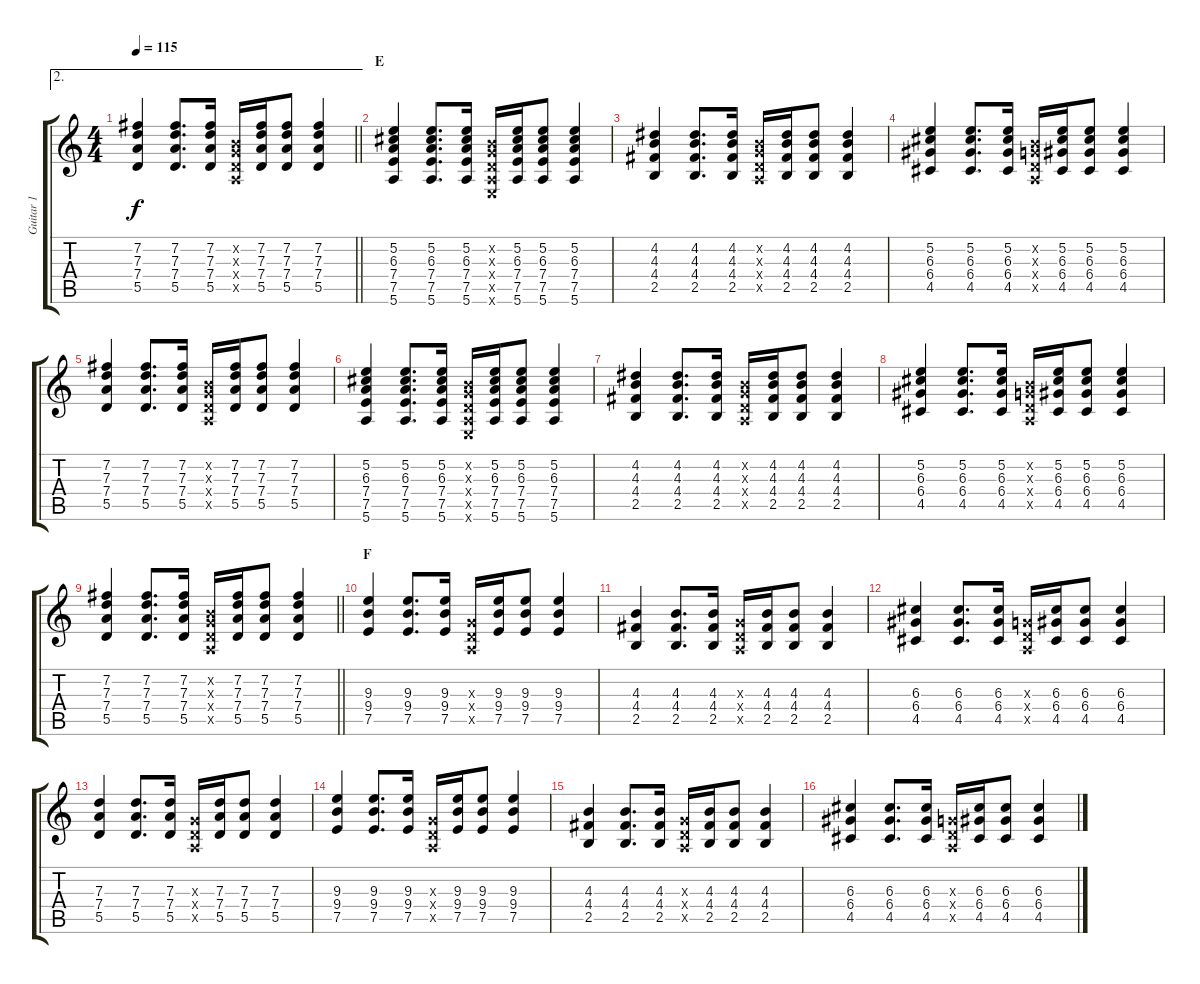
\track ("Guitar 1" "Guitar 1") {instrument distortionguitar}
\staff {score tabs}
\tuning (E4 B3 G3 D3 A2 E2) {hide}
\ae 2
\ts (4 4)
\tempo 115
\clef g2
\barLineRight lightlight
\ks c
(7.2 7.3 7.4 5.5).4{dy f} (7.2 7.3 7.4 5.5).8{d} (7.2 7.3 7.4 5.5).16 (0.2{x} 0.3{x} 0.4{x} 0.5{x}).16 (7.2 7.3 7.4 5.5).16 (7.2 7.3 7.4 5.5).8 (7.2 7.3 7.4 5.5).4 |
\section ("" "E")
(5.2 6.3 7.4 7.5 5.6).4 (5.2 6.3 7.4 7.5 5.6).8{d} (5.2 6.3 7.4 7.5 5.6).16 (0.2{x} 0.3{x} 0.4{x} 0.5{x} 0.6{x}).16 (5.2 6.3 7.4 7.5 5.6).16 (5.2 6.3 7.4 7.5 5.6).8 (5.2 6.3 7.4 7.5 5.6).4 |
(4.2 4.3 4.4 2.5).4 (4.2 4.3 4.4 2.5).8{d} (4.2 4.3 4.4 2.5).16 (0.2{x} 0.3{x} 0.4{x} 0.5{x}).16 (4.2 4.3 4.4 2.5).16 (4.2 4.3 4.4 2.5).8 (4.2 4.3 4.4 2.5).4 |
(5.2 6.3 6.4 4.5).4 (5.2 6.3 6.4 4.5).8{d} (5.2 6.3 6.4 4.5).16 (0.2{x} 0.3{x} 0.4{x} 0.5{x}).16 (5.2 6.3 6.4 4.5).16 (5.2 6.3 6.4 4.5).8 (5.2 6.3 6.4 4.5).4 |
(7.2 7.3 7.4 5.5).4 (7.2 7.3 7.4 5.5).8{d} (7.2 7.3 7.4 5.5).16 (0.2{x} 0.3{x} 0.4{x} 0.5{x}).16 (7.2 7.3 7.4 5.5).16 (7.2 7.3 7.4 5.5).8 (7.2 7.3 7.4 5.5).4 |
(5.2 6.3 7.4 7.5 5.6).4 (5.2 6.3 7.4 7.5 5.6).8{d} (5.2 6.3 7.4 7.5 5.6).16 (0.2{x} 0.3{x} 0.4{x} 0.5{x} 0.6{x}).16 (5.2 6.3 7.4 7.5 5.6).16 (5.2 6.3 7.4 7.5 5.6).8 (5.2 6.3 7.4 7.5 5.6).4 |
(4.2 4.3 4.4 2.5).4 (4.2 4.3 4.4 2.5).8{d} (4.2 4.3 4.4 2.5).16 (0.2{x} 0.3{x} 0.4{x} 0.5{x}).16 (4.2 4.3 4.4 2.5).16 (4.2 4.3 4.4 2.5).8 (4.2 4.3 4.4 2.5).4 |
(5.2 6.3 6.4 4.5).4 (5.2 6.3 6.4 4.5).8{d} (5.2 6.3 6.4 4.5).16 (0.2{x} 0.3{x} 0.4{x} 0.5{x}).16 (5.2 6.3 6.4 4.5).16 (5.2 6.3 6.4 4.5).8 (5.2 6.3 6.4 4.5).4 |
\barLineRight lightlight
(7.2 7.3 7.4 5.5).4 (7.2 7.3 7.4 5.5).8{d} (7.2 7.3 7.4 5.5).16 (0.2{x} 0.3{x} 0.4{x} 0.5{x}).16 (7.2 7.3 7.4 5.5).16 (7.2 7.3 7.4 5.5).8 (7.2 7.3 7.4 5.5).4 |
\section ("" "F")
(9.3 9.4 7.5).4 (9.3 9.4 7.5).8{d} (9.3 9.4 7.5).16 (0.3{x} 0.4{x} 0.5{x}).16 (9.3 9.4 7.5).16 (9.3 9.4 7.5).8 (9.3 9.4 7.5).4 |
(4.3 4.4 2.5).4 (4.3 4.4 2.5).8{d} (4.3 4.4 2.5).16 (0.3{x} 0.4{x} 0.5{x}).16 (4.3 4.4 2.5).16 (4.3 4.4 2.5).8 (4.3 4.4 2.5).4 |
(6.3 6.4 4.5).4 (6.3 6.4 4.5).8{d} (6.3 6.4 4.5).16 (0.3{x} 0.4{x} 0.5{x}).16 (6.3 6.4 4.5).16 (6.3 6.4 4.5).8 (6.3 6.4 4.5).4 |
(7.3 7.4 5.5).4 (7.3 7.4 5.5).8{d} (7.3 7.4 5.5).16 (0.3{x} 0.4{x} 0.5{x}).16 (7.3 7.4 5.5).16 (7.3 7.4 5.5).8 (7.3 7.4 5.5).4 |
(9.3 9.4 7.5).4 (9.3 9.4 7.5).8{d} (9.3 9.4 7.5).16 (0.3{x} 0.4{x} 0.5{x}).16 (9.3 9.4 7.5).16 (9.3 9.4 7.5).8 (9.3 9.4 7.5).4 |
(4.3 4.4 2.5).4 (4.3 4.4 2.5).8{d} (4.3 4.4 2.5).16 (0.3{x} 0.4{x} 0.5{x}).16 (4.3 4.4 2.5).16 (4.3 4.4 2.5).8 (4.3 4.4 2.5).4 |
(6.3 6.4 4.5).4 (6.3 6.4 4.5).8{d} (6.3 6.4 4.5).16 (0.3{x} 0.4{x} 0.5{x}).16 (6.3 6.4 4.5).16 (6.3 6.4 4.5).8 (6.3 6.4 4.5).4
